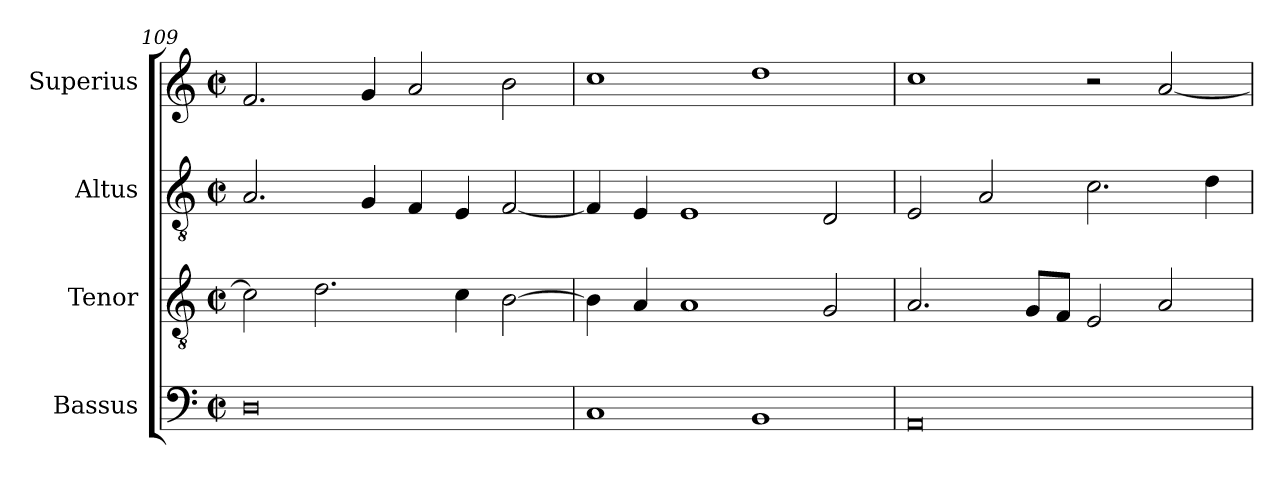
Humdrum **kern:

**kern	**kern	**kern	**kern
*part4	*part3	*part2	*part1
*staff4	*staff3	*staff2	*staff1
*I"Bassus	*I"Tenor	*I"Altus	*I"Superius
*I'B.	*I'T.	*	*I'S.
*clefF4	*clefGv2	*clefGv2	*clefG2
*	*ITrd7c12	*ITrd7c12	*
*k[]	*k[]	*k[]	*k[]
*C:	*C:	*C:	*C:
*M2/2	*M2/2	*M2/2	*M2/2
*met(c|)	*met(c|)	*met(c|)	*met(c|)
=109	=109	=109	=109
0Di	2Ci\]	2.AAi/	2.fi/
.	2.Di\	.	.
.	.	4GGi/	4gi/
.	.	4FFi/	2ai/
.	4Ci\	4EEi/	.
.	[>2BBi\	[<2FFi/	2bi\
=110	=110	=110	=110
1Ci	4BBi\]	4FFi/]	1cci
.	4AAi/	4EEi/	.
.	1AAi	1EEi	.
1BBi	.	.	1ddi
.	2GGi/	2DDi/	.
=111	=111	=111	=111
0AAi	2.AAi/	2EEi/	1cci
.	.	2AAi/	.
.	8GGi/L	.	.
.	8FFi/J	.	.
.	2EEi/	2.Ci\	2r
.	2AAi/	.	[<2ai/
.	.	4Di\	.
=	=	=	=
*-	*-	*-	*-
